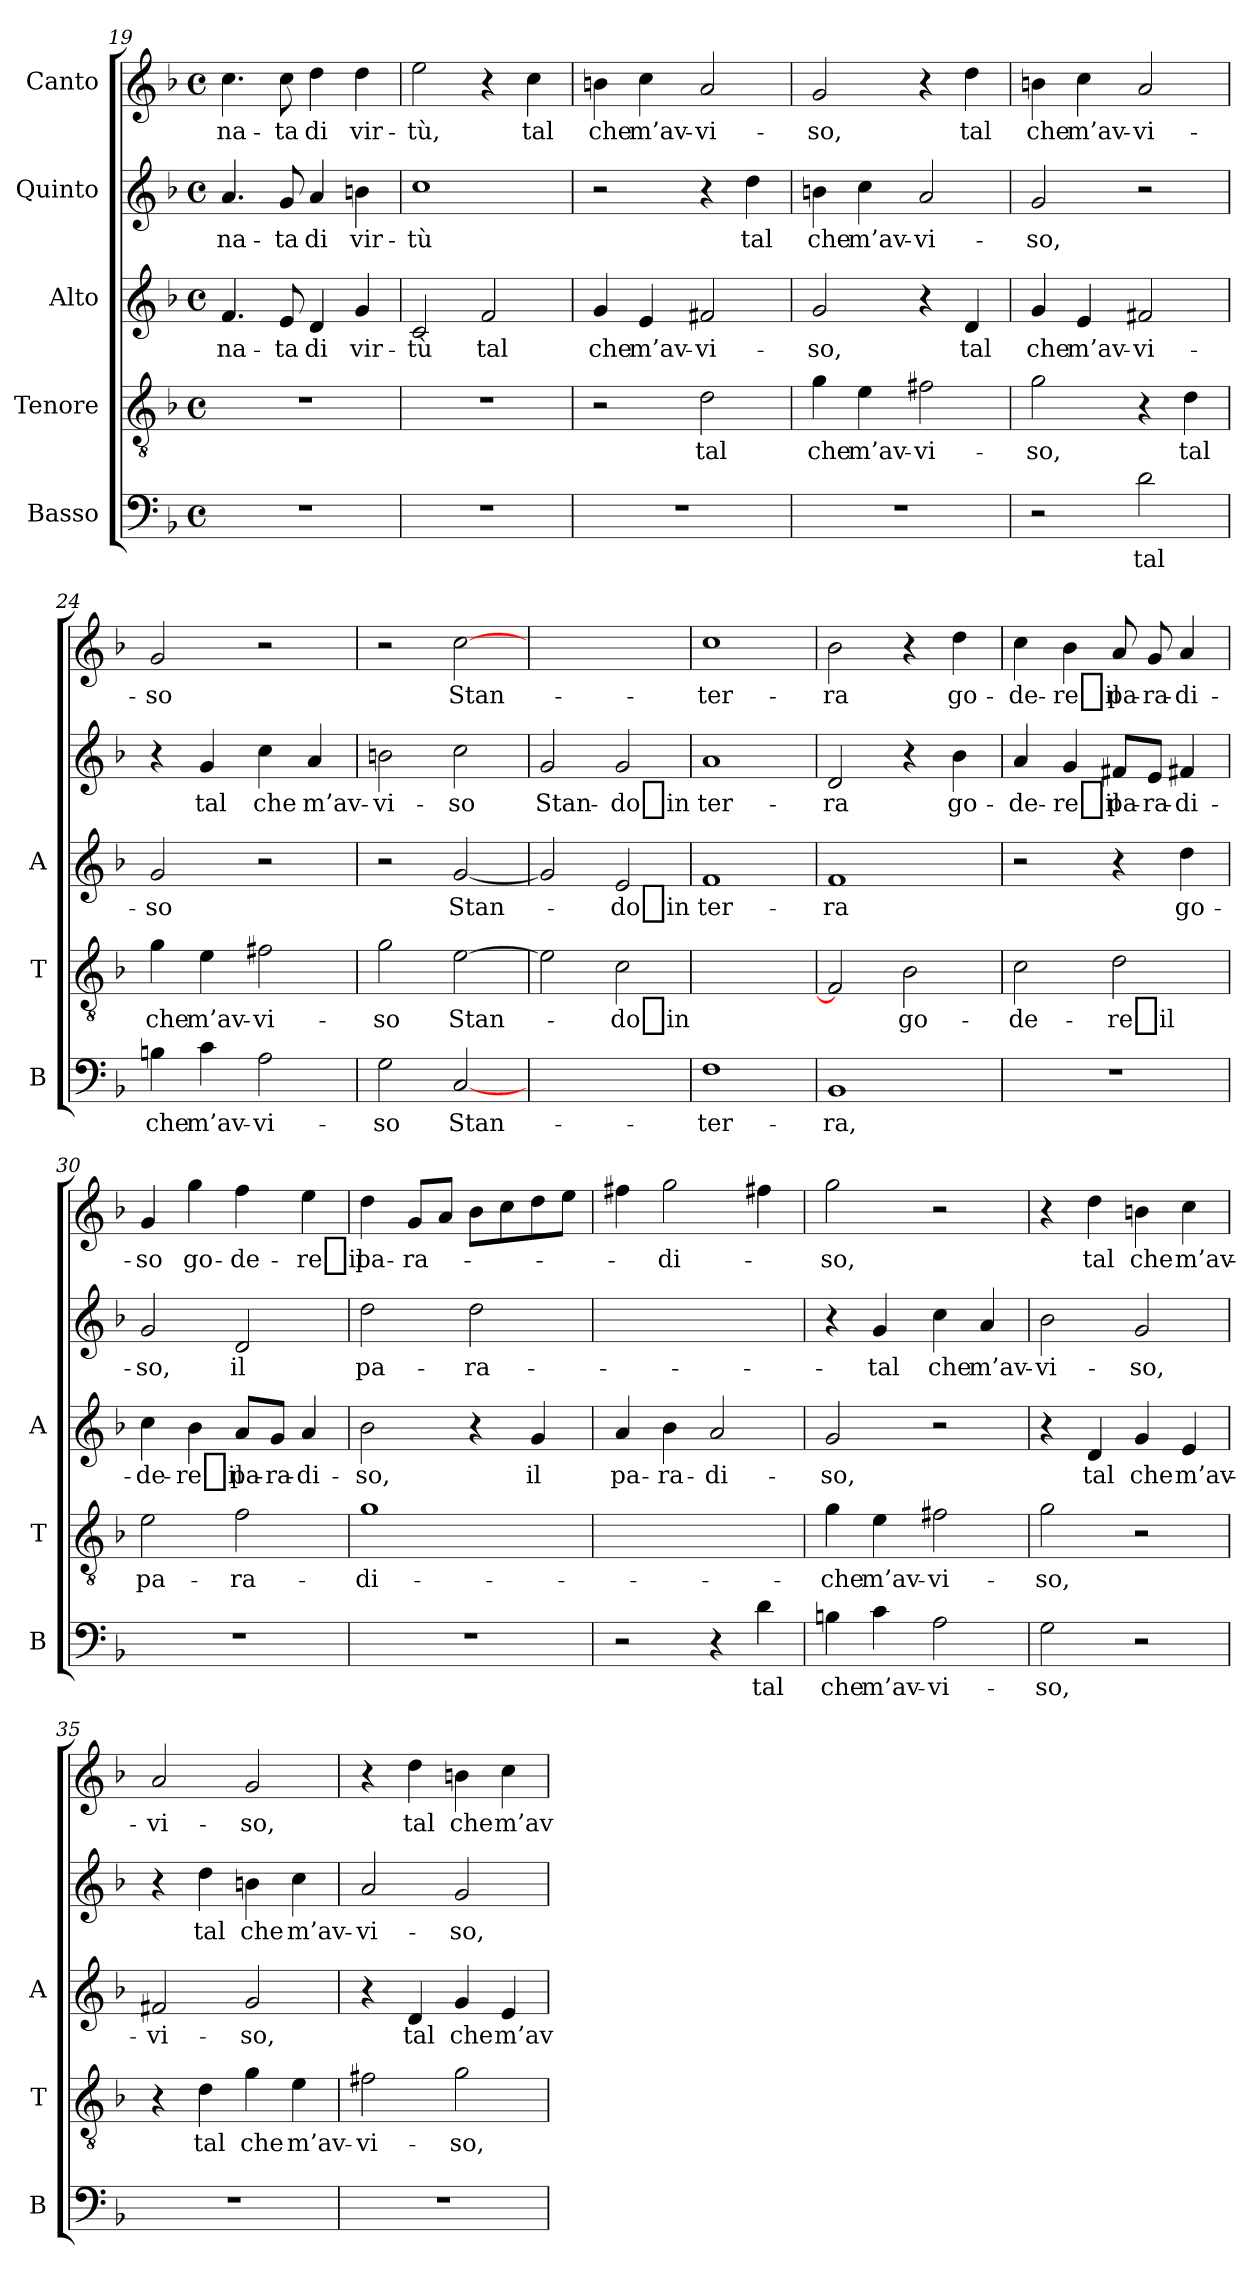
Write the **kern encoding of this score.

**kern	**text	**kern	**text	**kern	**text	**kern	**text	**kern	**text
*part5	*part5	*part4	*part4	*part3	*part3	*part2	*part2	*part1	*part1
*staff5	*staff5	*staff4	*staff4	*staff3	*staff3	*staff2	*staff2	*staff1	*staff1
*I"Basso	*	*I"Tenore	*	*I"Alto	*	*I"Quinto	*	*I"Canto	*
*I'B	*	*I'T	*	*I'A	*	*	*	*	*
*clefF4	*	*clefGv2	*	*clefG2	*	*clefG2	*	*clefG2	*
*k[b-]	*	*k[b-]	*	*k[b-]	*	*k[b-]	*	*k[b-]	*
*F:	*	*F:	*	*F:	*	*F:	*	*F:	*
*M4/4	*	*M4/4	*	*M4/4	*	*M4/4	*	*M4/4	*
*met(c)	*	*met(c)	*	*met(c)	*	*met(c)	*	*met(c)	*
=19	=19	=19	=19	=19	=19	=19	=19	=19	=19
1r	.	1r	.	4.f	na-	4.a	na-	4.cc	na-
.	.	.	.	8e	-ta	8g	-ta	8cc	-ta
.	.	.	.	4d	-di	4a	-di	4dd	-di
.	.	.	.	4g	vir-	4bn	vir-	4dd	vir-
=20	=20	=20	=20	=20	=20	=20	=20	=20	=20
1r	.	1r	.	2c	-tù	1cc	-tù	2ee	-tù,
.	.	.	.	2f	-tal	.	.	4r	.
.	.	.	.	.	.	.	.	4cc	-tal
=21	=21	=21	=21	=21	=21	=21	=21	=21	=21
1r	.	2r	.	4g	-che	2r	.	4bn	-che
.	.	.	.	4e	m’av-	.	.	4cc	m’av-
.	.	2d	-tal	2f#X	vi-	4r	.	2a	vi-
.	.	.	.	.	.	4dd	-tal	.	.
=22	=22	=22	=22	=22	=22	=22	=22	=22	=22
1r	.	4g	-che	2g	-so,	4bn	-che	2g	-so,
.	.	4e	m’av-	.	.	4cc	m’av-	.	.
.	.	2f#X	vi-	4r	.	2a	vi-	4r	.
.	.	.	.	4d	-tal	.	.	4dd	-tal
=23	=23	=23	=23	=23	=23	=23	=23	=23	=23
2r	.	2g	-so,	4g	-che	2g	-so,	4bn	-che
.	.	.	.	4e	m’av-	.	.	4cc	m’av-
2d	-tal	4r	.	2f#X	vi-	2r	.	2a	vi-
.	.	4d	-tal	.	.	.	.	.	.
=24	=24	=24	=24	=24	=24	=24	=24	=24	=24
4Bn	-che	4g	-che	2g	-so	4r	.	2g	-so
4c	m’av-	4e	m’av-	.	.	4g	-tal	.	.
2A	vi-	2f#X	vi-	2r	.	4cc	-che	2r	.
.	.	.	.	.	.	4a	m’av-	.	.
=25	=25	=25	=25	=25	=25	=25	=25	=25	=25
2G	-so	2g	-so	2r	.	2bn	vi-	2r	.
[2C	Stan-	[2e	Stan-	[2g	Stan-	2cc	-so	[2cc	Stan-
=26	=26	=26	=26	=26	=26	=26	=26	=26	=26
1ryy	.	2e]	.	2g]	.	2g	Stan-	1ryy	.
.	.	2c	-do_in	2e	-do_in	2g	-do_in	.	.
=27	=27	=27	=27	=27	=27	=27	=27	=27	=27
1F	ter-	1ryy	.	1f	ter-	1a	ter-	1cc	ter-
=28	=28	=28	=28	=28	=28	=28	=28	=28	=28
1BB-	-ra,	2F]	.	1f	-ra	2d	-ra	2b-	-ra
.	.	2B-	go-	.	.	4r	.	4r	.
.	.	.	.	.	.	4b-	go-	4dd	go-
=29	=29	=29	=29	=29	=29	=29	=29	=29	=29
1r	.	2c	de-	2r	.	4a	de-	4cc	de-
.	.	.	.	.	.	4g	-re_il	4b-	-re_il
.	.	2d	-re_il	4r	.	8f#X/L	pa-	8a	pa-
.	.	.	.	.	.	8e/J	ra-	8g	ra-
.	.	.	.	4dd	go-	4f#X	di-	4a	di-
=30	=30	=30	=30	=30	=30	=30	=30	=30	=30
1r	.	2e	pa-	4cc	de-	2g	-so,	4g	-so
.	.	.	.	4b-	-re_il	.	.	4gg	go-
.	.	2f	ra-	8a/L	pa-	2d	-il	4ff	de-
.	.	.	.	8g/J	ra-	.	.	.	.
.	.	.	.	4a	di-	.	.	4ee	-re_il
=31	=31	=31	=31	=31	=31	=31	=31	=31	=31
1r	.	1g	di-	2b-	-so,	2dd	pa-	4dd	pa-
.	.	.	.	.	.	.	.	8gL	ra-
.	.	.	.	.	.	.	.	8aJ	.
.	.	.	.	4r	.	2dd	ra-	8b-L	.
.	.	.	.	.	.	.	.	8cc	.
.	.	.	.	4g	-il	.	.	8dd	.
.	.	.	.	.	.	.	.	8eeJ	.
=32	=32	=32	=32	=32	=32	=32	=32	=32	=32
2r	.	1ryy	.	4a	pa-	1ryy	.	4ff#X	.
.	.	.	.	4b-	ra-	.	.	2gg	di-
4r	.	.	.	2a	di-	.	.	.	.
4d	-tal	.	.	.	.	.	.	4ff#X	.
=33	=33	=33	=33	=33	=33	=33	=33	=33	=33
4Bn	-che	4g	-che	2g	-so,	4r	.	2gg	-so,
4c	m’av-	4e	m’av-	.	.	4g	-tal	.	.
2A	vi-	2f#X	vi-	2r	.	4cc	-che	2r	.
.	.	.	.	.	.	4a	m’av-	.	.
=34	=34	=34	=34	=34	=34	=34	=34	=34	=34
2G	-so,	2g	-so,	4r	.	2b-	vi-	4r	.
.	.	.	.	4d	-tal	.	.	4dd	-tal
2r	.	2r	.	4g	-che	2g	-so,	4bn	-che
.	.	.	.	4e	m’av-	.	.	4cc	m’av-
=35	=35	=35	=35	=35	=35	=35	=35	=35	=35
1r	.	4r	.	2f#X	vi-	4r	.	2a	vi-
.	.	4d	-tal	.	.	4dd	-tal	.	.
.	.	4g	-che	2g	-so,	4bn	-che	2g	-so,
.	.	4e	m’av-	.	.	4cc	m’av-	.	.
=36	=36	=36	=36	=36	=36	=36	=36	=36	=36
1r	.	2f#X	vi-	4r	.	2a	vi-	4r	.
.	.	.	.	4d	-tal	.	.	4dd	-tal
.	.	2g	-so,	4g	-che	2g	-so,	4bn	-che
.	.	.	.	4e	m’av-	.	.	4cc	m’av-
=	=	=	=	=	=	=	=	=	=
*-	*-	*-	*-	*-	*-	*-	*-	*-	*-
